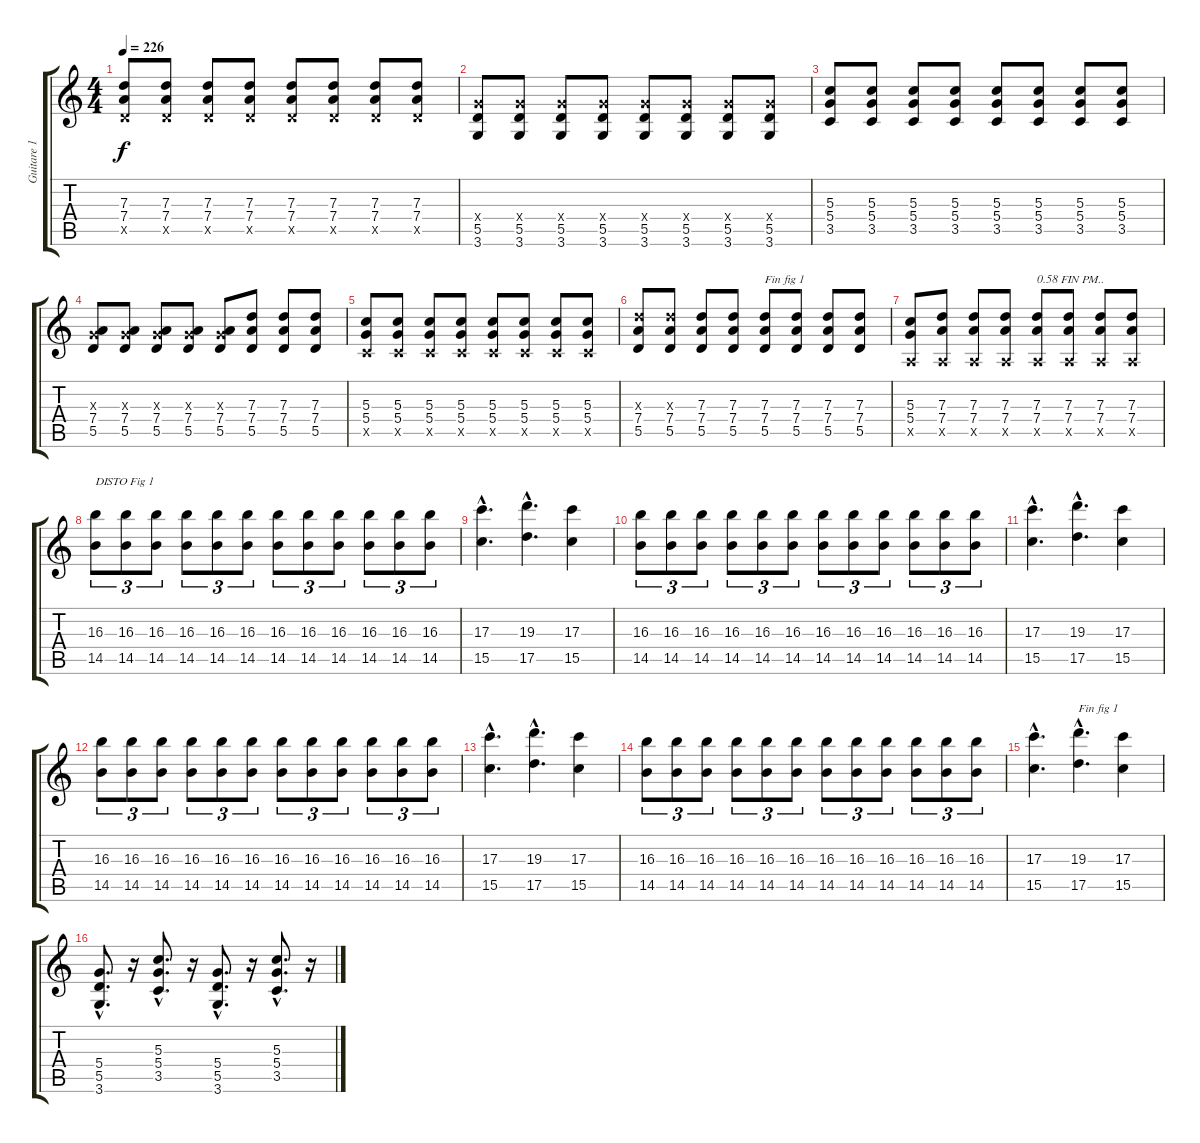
\track ("Guitare 1" "Guitare 1") {instrument overdrivenguitar}
\staff {score tabs}
\tuning (E4 B3 G3 D3 A2 E2) {hide}
\ts (4 4)
\tempo 226
\clef g2
\ks c
(7.3 7.4 5.5{x}).8{dy f} (7.3 7.4 5.5{x}).8 (7.3 7.4 5.5{x}).8 (7.3 7.4 5.5{x}).8 (7.3 7.4 5.5{x}).8 (7.3 7.4 5.5{x}).8 (7.3 7.4 5.5{x}).8 (7.3 7.4 5.5{x}).8 |
(5.4{x} 5.5 3.6).8 (5.4{x} 5.5 3.6).8 (5.4{x} 5.5 3.6).8 (5.4{x} 5.5 3.6).8 (5.4{x} 5.5 3.6).8 (5.4{x} 5.5 3.6).8 (5.4{x} 5.5 3.6).8 (5.4{x} 5.5 3.6).8 |
(5.3 5.4 3.5).8 (5.3 5.4 3.5).8 (5.3 5.4 3.5).8 (5.3 5.4 3.5).8 (5.3 5.4 3.5).8 (5.3 5.4 3.5).8 (5.3 5.4 3.5).8 (5.3 5.4 3.5).8 |
(0.3{x} 7.4 5.5).8 (0.3{x} 7.4 5.5).8 (0.3{x} 7.4 5.5).8 (0.3{x} 7.4 5.5).8 (0.3{x} 7.4 5.5).8 (7.3 7.4 5.5).8 (7.3 7.4 5.5).8 (7.3 7.4 5.5).8 |
(5.3 5.4 3.5{x}).8 (5.3 5.4 3.5{x}).8 (5.3 5.4 3.5{x}).8 (5.3 5.4 3.5{x}).8 (5.3 5.4 3.5{x}).8 (5.3 5.4 3.5{x}).8 (5.3 5.4 3.5{x}).8 (5.3 5.4 3.5{x}).8 |
(7.3{x} 7.4 5.5).8 (7.3{x} 7.4 5.5).8 (7.3 7.4 5.5).8 (7.3 7.4 5.5).8 (7.3 7.4 5.5).8{txt "Fin fig 1"} (7.3 7.4 5.5).8 (7.3 7.4 5.5).8 (7.3 7.4 5.5).8 |
(5.3 5.4 0.5{x}).8 (7.3 7.4 0.5{x}).8 (7.3 7.4 0.5{x}).8 (7.3 7.4 0.5{x}).8 (7.3 7.4 0.5{x}).8{txt "0.58 FIN PM.."} (7.3 7.4 0.5{x}).8 (7.3 7.4 0.5{x}).8 (7.3 7.4 0.5{x}).8 |
(16.3 14.5).8{tu (3 2) txt "DISTO Fig 1"} (16.3 14.5).8{tu (3 2)} (16.3 14.5).8{tu (3 2)} (16.3 14.5).8{tu (3 2)} (16.3 14.5).8{tu (3 2)} (16.3 14.5).8{tu (3 2)} (16.3 14.5).8{tu (3 2)} (16.3 14.5).8{tu (3 2)} (16.3 14.5).8{tu (3 2)} (16.3 14.5).8{tu (3 2)} (16.3 14.5).8{tu (3 2)} (16.3 14.5).8{tu (3 2)} |
(17.3{hac} 15.5{hac}).4{d} (19.3{hac} 17.5{hac}).4{d} (17.3 15.5).4 |
(16.3 14.5).8{tu (3 2)} (16.3 14.5).8{tu (3 2)} (16.3 14.5).8{tu (3 2)} (16.3 14.5).8{tu (3 2)} (16.3 14.5).8{tu (3 2)} (16.3 14.5).8{tu (3 2)} (16.3 14.5).8{tu (3 2)} (16.3 14.5).8{tu (3 2)} (16.3 14.5).8{tu (3 2)} (16.3 14.5).8{tu (3 2)} (16.3 14.5).8{tu (3 2)} (16.3 14.5).8{tu (3 2)} |
(17.3{hac} 15.5{hac}).4{d} (19.3{hac} 17.5{hac}).4{d} (17.3 15.5).4 |
(16.3 14.5).8{tu (3 2)} (16.3 14.5).8{tu (3 2)} (16.3 14.5).8{tu (3 2)} (16.3 14.5).8{tu (3 2)} (16.3 14.5).8{tu (3 2)} (16.3 14.5).8{tu (3 2)} (16.3 14.5).8{tu (3 2)} (16.3 14.5).8{tu (3 2)} (16.3 14.5).8{tu (3 2)} (16.3 14.5).8{tu (3 2)} (16.3 14.5).8{tu (3 2)} (16.3 14.5).8{tu (3 2)} |
(17.3{hac} 15.5{hac}).4{d} (19.3{hac} 17.5{hac}).4{d} (17.3 15.5).4 |
(16.3 14.5).8{tu (3 2)} (16.3 14.5).8{tu (3 2)} (16.3 14.5).8{tu (3 2)} (16.3 14.5).8{tu (3 2)} (16.3 14.5).8{tu (3 2)} (16.3 14.5).8{tu (3 2)} (16.3 14.5).8{tu (3 2)} (16.3 14.5).8{tu (3 2)} (16.3 14.5).8{tu (3 2)} (16.3 14.5).8{tu (3 2)} (16.3 14.5).8{tu (3 2)} (16.3 14.5).8{tu (3 2)} |
(17.3{hac} 15.5{hac}).4{d} (19.3{hac} 17.5{hac}).4{d txt "Fin fig 1"} (17.3 15.5).4 |
(5.4{hac} 5.5{hac} 3.6{hac}).8{d} r.16 (5.3{hac} 5.4{hac} 3.5{hac}).8{d} r.16 (5.4{hac} 5.5{hac} 3.6{hac}).8{d} r.16 (5.3{hac} 5.4{hac} 3.5{hac}).8{d} r.16
